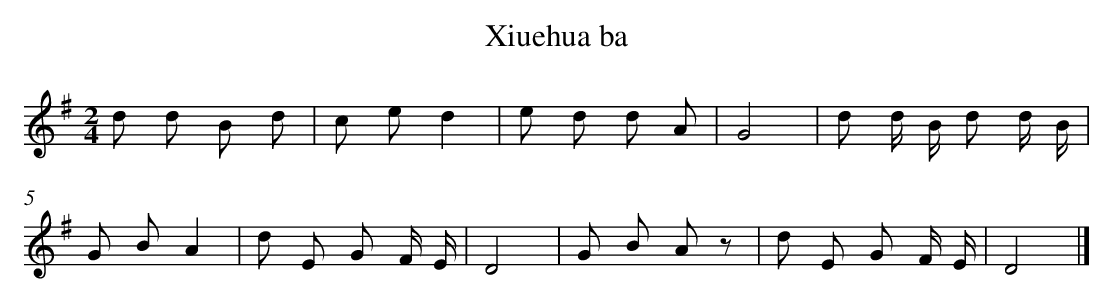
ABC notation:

X:1
T: Xiuehua ba
L: 1/8
M: 2/4
K: G
d d B d [I:setbarnb 1]|
c ed2 |
e d d A |
G4 |
d d/ B/ d d/ B/ |
G BA2 |
d E G F/ E/ |
D4 |
G B A z |
d E G F/ E/ |
D4 |]
